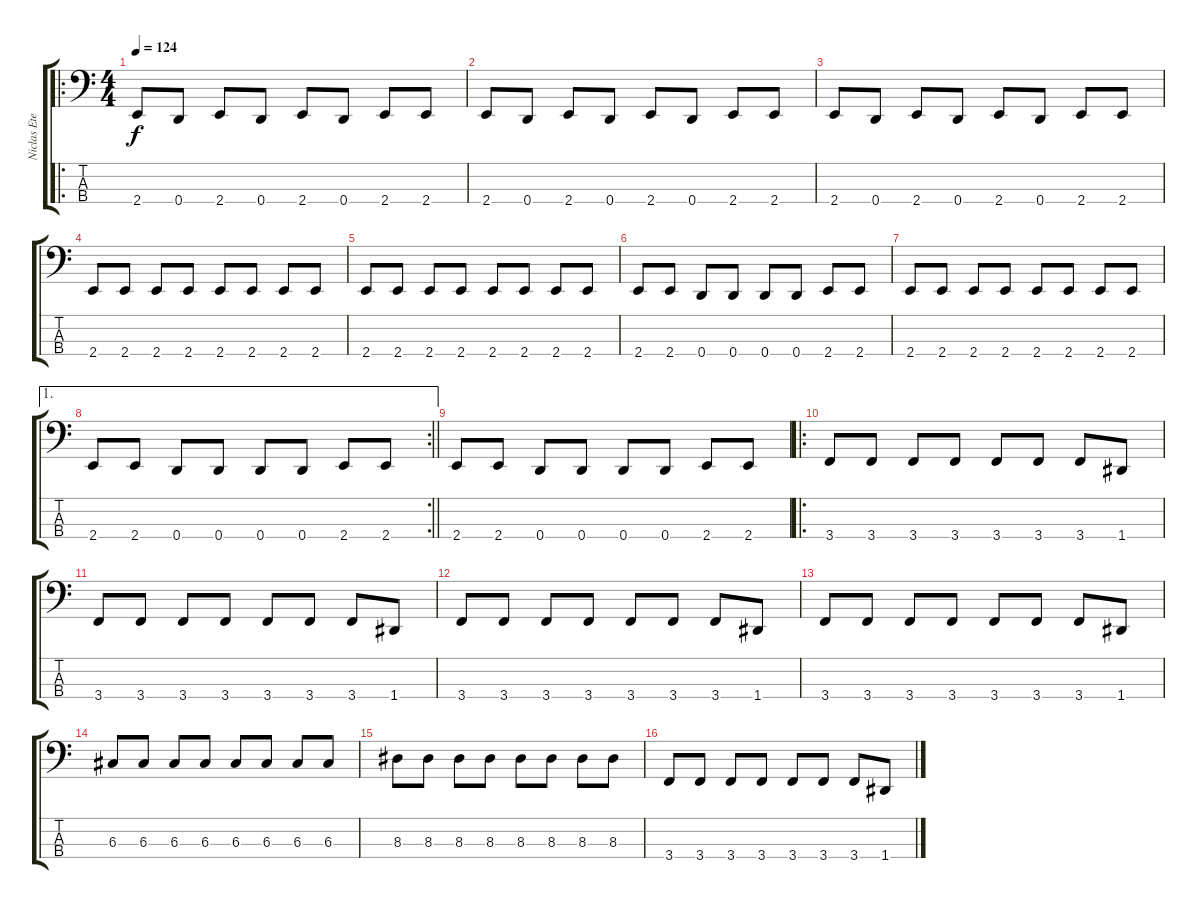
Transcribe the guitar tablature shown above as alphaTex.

\track ("Niclas Etelävuori" "Niclas Ete") {instrument electricbasspick}
\staff {score tabs}
\tuning (F2 C2 G1 D1) {hide}
\ro
\ts (4 4)
\tempo 124
\clef f4
\ks c
2.4.8{dy f instrument electricbasspick} 0.4.8 2.4.8 0.4.8 2.4.8 0.4.8 2.4.8 2.4.8 |
2.4.8 0.4.8 2.4.8 0.4.8 2.4.8 0.4.8 2.4.8 2.4.8 |
2.4.8 0.4.8 2.4.8 0.4.8 2.4.8 0.4.8 2.4.8 2.4.8 |
2.4.8 2.4.8 2.4.8 2.4.8 2.4.8 2.4.8 2.4.8 2.4.8 |
2.4.8 2.4.8 2.4.8 2.4.8 2.4.8 2.4.8 2.4.8 2.4.8 |
2.4.8 2.4.8 0.4.8 0.4.8 0.4.8 0.4.8 2.4.8 2.4.8 |
2.4.8 2.4.8 2.4.8 2.4.8 2.4.8 2.4.8 2.4.8 2.4.8 |
\ae 1
\rc 2
\barLineRight lightlight
2.4.8 2.4.8 0.4.8 0.4.8 0.4.8 0.4.8 2.4.8 2.4.8 |
2.4.8 2.4.8 0.4.8 0.4.8 0.4.8 0.4.8 2.4.8 2.4.8 |
\ro
3.4.8 3.4.8 3.4.8 3.4.8 3.4.8 3.4.8 3.4.8 1.4.8 |
3.4.8 3.4.8 3.4.8 3.4.8 3.4.8 3.4.8 3.4.8 1.4.8 |
3.4.8 3.4.8 3.4.8 3.4.8 3.4.8 3.4.8 3.4.8 1.4.8 |
3.4.8 3.4.8 3.4.8 3.4.8 3.4.8 3.4.8 3.4.8 1.4.8 |
6.3.8 6.3.8 6.3.8 6.3.8 6.3.8 6.3.8 6.3.8 6.3.8 |
8.3.8 8.3.8 8.3.8 8.3.8 8.3.8 8.3.8 8.3.8 8.3.8 |
3.4.8 3.4.8 3.4.8 3.4.8 3.4.8 3.4.8 3.4.8 1.4.8
